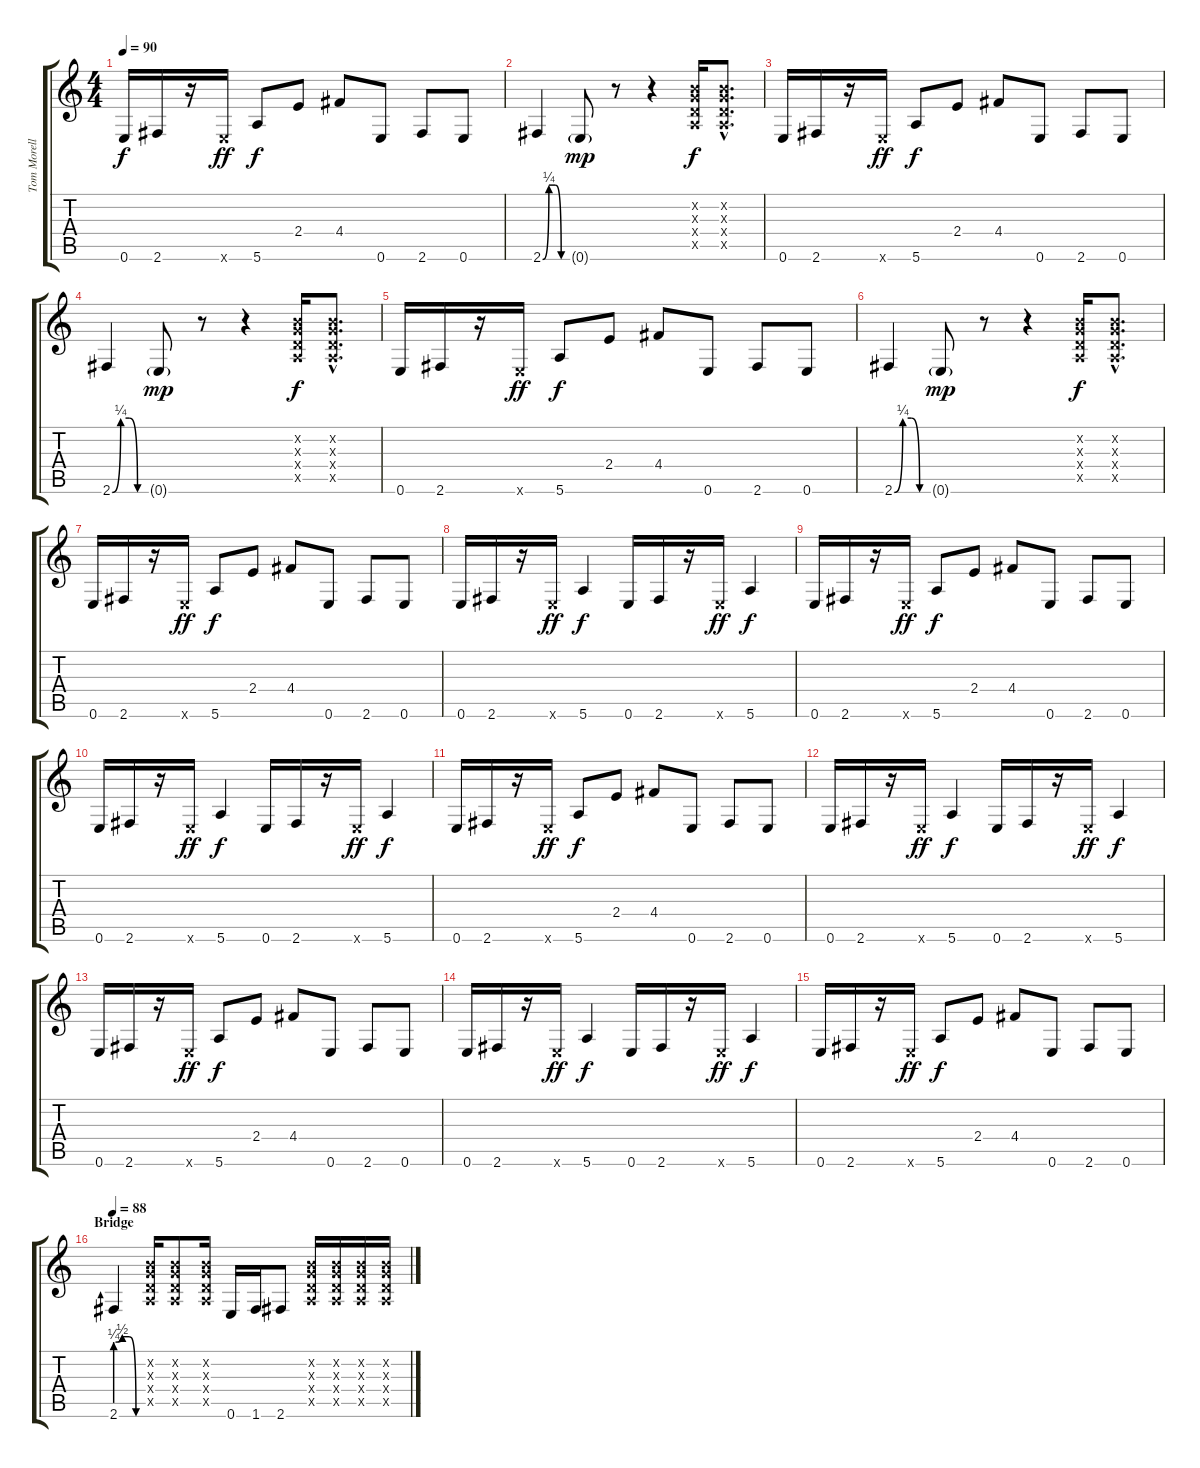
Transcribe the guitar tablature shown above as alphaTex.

\track ("Tom Morello / Guitar" "Tom Morell") {instrument overdrivenguitar}
\staff {score tabs}
\tuning (E4 B3 G3 D3 A2 E2) {hide}
\ts (4 4)
\tempo 90
\clef g2
\ks c
0.6.16{dy f} 2.6.16 r.16 0.6{x}.16{dy ff} 5.6.8{dy f} 2.4.8 4.4.8 0.6.8 2.6.8 0.6.8 |
2.6{be (custom 0 0 15 1 30 1 45 0 60 0)}.4 0.6{g}.8{dy mp} r.8 r.4 (0.2{x} 0.3{x} 0.4{x} 0.5{x}).16{dy f} (0.2{hac x} 0.3{hac x} 0.4{hac x} 0.5{hac x}).8{d} |
0.6.16 2.6.16 r.16 0.6{x}.16{dy ff} 5.6.8{dy f} 2.4.8 4.4.8 0.6.8 2.6.8 0.6.8 |
2.6{be (custom 0 0 15 1 30 1 45 0 60 0)}.4 0.6{g}.8{dy mp} r.8 r.4 (0.2{x} 0.3{x} 0.4{x} 0.5{x}).16{dy f} (0.2{hac x} 0.3{hac x} 0.4{hac x} 0.5{hac x}).8{d} |
0.6.16 2.6.16 r.16 0.6{x}.16{dy ff} 5.6.8{dy f} 2.4.8 4.4.8 0.6.8 2.6.8 0.6.8 |
2.6{be (custom 0 0 15 1 30 1 45 0 60 0)}.4 0.6{g}.8{dy mp} r.8 r.4 (0.2{x} 0.3{x} 0.4{x} 0.5{x}).16{dy f} (0.2{hac x} 0.3{hac x} 0.4{hac x} 0.5{hac x}).8{d} |
0.6.16 2.6.16 r.16 0.6{x}.16{dy ff} 5.6.8{dy f} 2.4.8 4.4.8 0.6.8 2.6.8 0.6.8 |
0.6.16 2.6.16 r.16 0.6{x}.16{dy ff} 5.6.4{dy f} 0.6.16 2.6.16 r.16 0.6{x}.16{dy ff} 5.6.4{dy f} |
0.6.16 2.6.16 r.16 0.6{x}.16{dy ff} 5.6.8{dy f} 2.4.8 4.4.8 0.6.8 2.6.8 0.6.8 |
0.6.16 2.6.16 r.16 0.6{x}.16{dy ff} 5.6.4{dy f} 0.6.16 2.6.16 r.16 0.6{x}.16{dy ff} 5.6.4{dy f} |
0.6.16 2.6.16 r.16 0.6{x}.16{dy ff} 5.6.8{dy f} 2.4.8 4.4.8 0.6.8 2.6.8 0.6.8 |
0.6.16 2.6.16 r.16 0.6{x}.16{dy ff} 5.6.4{dy f} 0.6.16 2.6.16 r.16 0.6{x}.16{dy ff} 5.6.4{dy f} |
0.6.16 2.6.16 r.16 0.6{x}.16{dy ff} 5.6.8{dy f} 2.4.8 4.4.8 0.6.8 2.6.8 0.6.8 |
0.6.16 2.6.16 r.16 0.6{x}.16{dy ff} 5.6.4{dy f} 0.6.16 2.6.16 r.16 0.6{x}.16{dy ff} 5.6.4{dy f} |
0.6.16 2.6.16 r.16 0.6{x}.16{dy ff} 5.6.8{dy f} 2.4.8 4.4.8 0.6.8 2.6.8 0.6.8 |
\section ("" "Bridge")
\tempo 88
2.6{be (custom 0 1 15 2 30 2 45 0 60 0)}.4 (0.2{x} 0.3{x} 0.4{x} 0.5{x}).16 (0.2{x} 0.3{x} 0.4{x} 0.5{x}).8 (0.2{x} 0.3{x} 0.4{x} 0.5{x}).16 0.6.16 1.6.16 2.6.8 (0.2{x} 0.3{x} 0.4{x} 0.5{x}).16 (0.2{x} 0.3{x} 0.4{x} 0.5{x}).16 (0.2{x} 0.3{x} 0.4{x} 0.5{x}).16 (0.2{x} 0.3{x} 0.4{x} 0.5{x}).16
